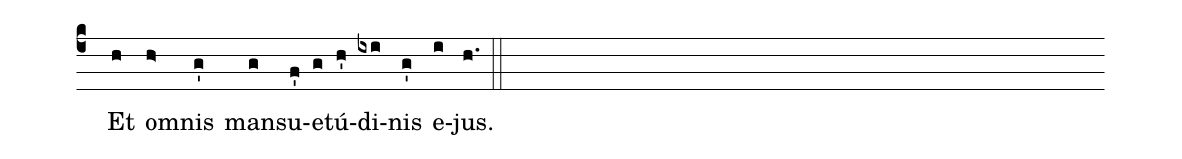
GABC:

%%
(c4) () Et(h) om(h>)nis(g') man(g)su(f')e(g)tú(h')di(ixi)nis(g') e(i)jus.(h.) (::)
